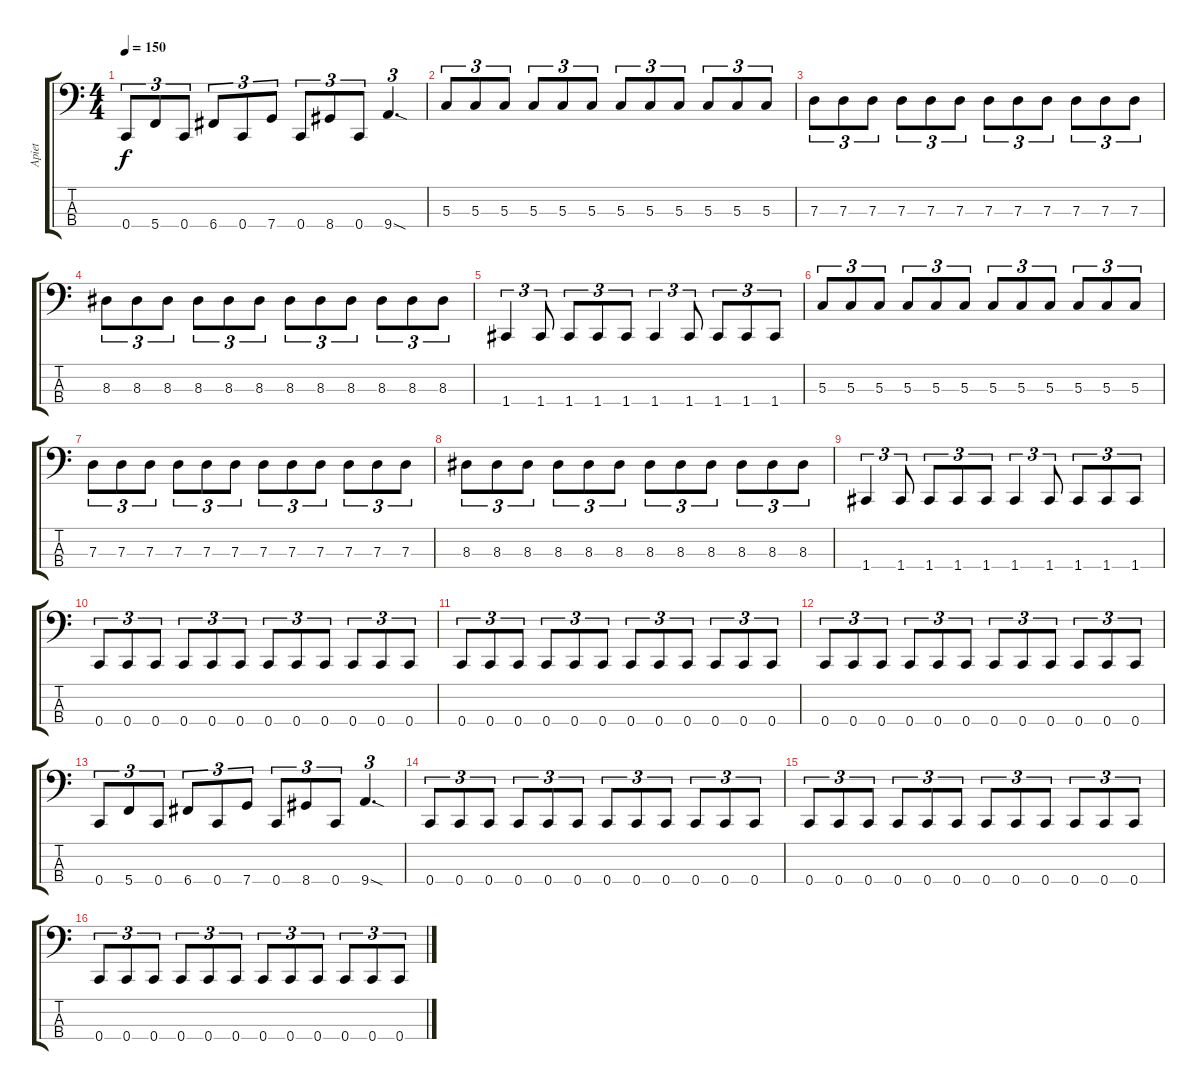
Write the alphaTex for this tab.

\track ("Apiet" "Apiet") {instrument electricbasspick}
\staff {score tabs}
\tuning (F2 C2 G1 C1) {hide}
\ts (4 4)
\tempo 150
\clef f4
\ks c
0.4.8{tu (3 2) dy f} 5.4.8{tu (3 2)} 0.4.8{tu (3 2)} 6.4.8{tu (3 2)} 0.4.8{tu (3 2)} 7.4.8{tu (3 2)} 0.4.8{tu (3 2)} 8.4.8{tu (3 2)} 0.4.8{tu (3 2)} 9.4{sod}.4{d tu (3 2)} |
5.3.8{tu (3 2)} 5.3.8{tu (3 2)} 5.3.8{tu (3 2)} 5.3.8{tu (3 2)} 5.3.8{tu (3 2)} 5.3.8{tu (3 2)} 5.3.8{tu (3 2)} 5.3.8{tu (3 2)} 5.3.8{tu (3 2)} 5.3.8{tu (3 2)} 5.3.8{tu (3 2)} 5.3.8{tu (3 2)} |
7.3.8{tu (3 2)} 7.3.8{tu (3 2)} 7.3.8{tu (3 2)} 7.3.8{tu (3 2)} 7.3.8{tu (3 2)} 7.3.8{tu (3 2)} 7.3.8{tu (3 2)} 7.3.8{tu (3 2)} 7.3.8{tu (3 2)} 7.3.8{tu (3 2)} 7.3.8{tu (3 2)} 7.3.8{tu (3 2)} |
8.3.8{tu (3 2)} 8.3.8{tu (3 2)} 8.3.8{tu (3 2)} 8.3.8{tu (3 2)} 8.3.8{tu (3 2)} 8.3.8{tu (3 2)} 8.3.8{tu (3 2)} 8.3.8{tu (3 2)} 8.3.8{tu (3 2)} 8.3.8{tu (3 2)} 8.3.8{tu (3 2)} 8.3.8{tu (3 2)} |
1.4.4{tu (3 2)} 1.4.8{tu (3 2)} 1.4.8{tu (3 2)} 1.4.8{tu (3 2)} 1.4.8{tu (3 2)} 1.4.4{tu (3 2)} 1.4.8{tu (3 2)} 1.4.8{tu (3 2)} 1.4.8{tu (3 2)} 1.4.8{tu (3 2)} |
5.3.8{tu (3 2)} 5.3.8{tu (3 2)} 5.3.8{tu (3 2)} 5.3.8{tu (3 2)} 5.3.8{tu (3 2)} 5.3.8{tu (3 2)} 5.3.8{tu (3 2)} 5.3.8{tu (3 2)} 5.3.8{tu (3 2)} 5.3.8{tu (3 2)} 5.3.8{tu (3 2)} 5.3.8{tu (3 2)} |
7.3.8{tu (3 2)} 7.3.8{tu (3 2)} 7.3.8{tu (3 2)} 7.3.8{tu (3 2)} 7.3.8{tu (3 2)} 7.3.8{tu (3 2)} 7.3.8{tu (3 2)} 7.3.8{tu (3 2)} 7.3.8{tu (3 2)} 7.3.8{tu (3 2)} 7.3.8{tu (3 2)} 7.3.8{tu (3 2)} |
8.3.8{tu (3 2)} 8.3.8{tu (3 2)} 8.3.8{tu (3 2)} 8.3.8{tu (3 2)} 8.3.8{tu (3 2)} 8.3.8{tu (3 2)} 8.3.8{tu (3 2)} 8.3.8{tu (3 2)} 8.3.8{tu (3 2)} 8.3.8{tu (3 2)} 8.3.8{tu (3 2)} 8.3.8{tu (3 2)} |
1.4.4{tu (3 2)} 1.4.8{tu (3 2)} 1.4.8{tu (3 2)} 1.4.8{tu (3 2)} 1.4.8{tu (3 2)} 1.4.4{tu (3 2)} 1.4.8{tu (3 2)} 1.4.8{tu (3 2)} 1.4.8{tu (3 2)} 1.4.8{tu (3 2)} |
0.4.8{tu (3 2)} 0.4.8{tu (3 2)} 0.4.8{tu (3 2)} 0.4.8{tu (3 2)} 0.4.8{tu (3 2)} 0.4.8{tu (3 2)} 0.4.8{tu (3 2)} 0.4.8{tu (3 2)} 0.4.8{tu (3 2)} 0.4.8{tu (3 2)} 0.4.8{tu (3 2)} 0.4.8{tu (3 2)} |
0.4.8{tu (3 2)} 0.4.8{tu (3 2)} 0.4.8{tu (3 2)} 0.4.8{tu (3 2)} 0.4.8{tu (3 2)} 0.4.8{tu (3 2)} 0.4.8{tu (3 2)} 0.4.8{tu (3 2)} 0.4.8{tu (3 2)} 0.4.8{tu (3 2)} 0.4.8{tu (3 2)} 0.4.8{tu (3 2)} |
0.4.8{tu (3 2)} 0.4.8{tu (3 2)} 0.4.8{tu (3 2)} 0.4.8{tu (3 2)} 0.4.8{tu (3 2)} 0.4.8{tu (3 2)} 0.4.8{tu (3 2)} 0.4.8{tu (3 2)} 0.4.8{tu (3 2)} 0.4.8{tu (3 2)} 0.4.8{tu (3 2)} 0.4.8{tu (3 2)} |
0.4.8{tu (3 2)} 5.4.8{tu (3 2)} 0.4.8{tu (3 2)} 6.4.8{tu (3 2)} 0.4.8{tu (3 2)} 7.4.8{tu (3 2)} 0.4.8{tu (3 2)} 8.4.8{tu (3 2)} 0.4.8{tu (3 2)} 9.4{sod}.4{d tu (3 2)} |
0.4.8{tu (3 2)} 0.4.8{tu (3 2)} 0.4.8{tu (3 2)} 0.4.8{tu (3 2)} 0.4.8{tu (3 2)} 0.4.8{tu (3 2)} 0.4.8{tu (3 2)} 0.4.8{tu (3 2)} 0.4.8{tu (3 2)} 0.4.8{tu (3 2)} 0.4.8{tu (3 2)} 0.4.8{tu (3 2)} |
0.4.8{tu (3 2)} 0.4.8{tu (3 2)} 0.4.8{tu (3 2)} 0.4.8{tu (3 2)} 0.4.8{tu (3 2)} 0.4.8{tu (3 2)} 0.4.8{tu (3 2)} 0.4.8{tu (3 2)} 0.4.8{tu (3 2)} 0.4.8{tu (3 2)} 0.4.8{tu (3 2)} 0.4.8{tu (3 2)} |
0.4.8{tu (3 2)} 0.4.8{tu (3 2)} 0.4.8{tu (3 2)} 0.4.8{tu (3 2)} 0.4.8{tu (3 2)} 0.4.8{tu (3 2)} 0.4.8{tu (3 2)} 0.4.8{tu (3 2)} 0.4.8{tu (3 2)} 0.4.8{tu (3 2)} 0.4.8{tu (3 2)} 0.4.8{tu (3 2)}
